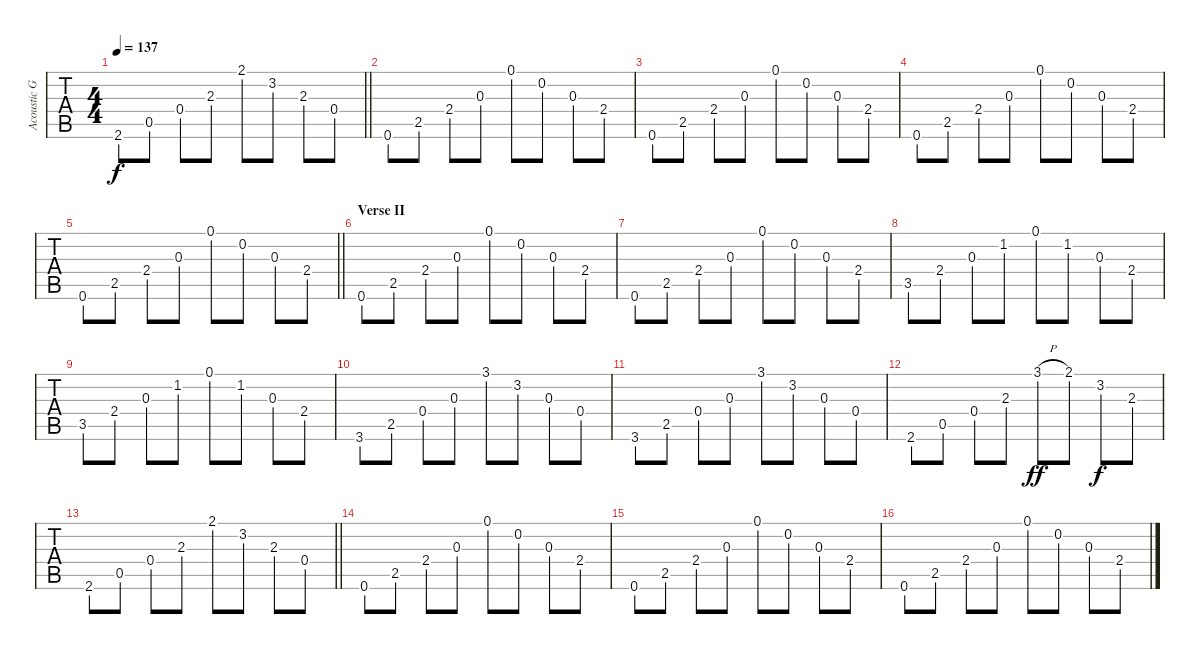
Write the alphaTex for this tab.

\track ("Acoustic Guitar" "Acoustic G") {instrument acousticguitarsteel}
\staff {tabs}
\tuning (Eb4 Bb3 Gb3 Db3 Ab2 Eb2) {hide}
\ts (4 4)
\tempo 137
\clef g2
\barLineRight lightlight
\ks ebminor
2.6.8{dy f} 0.5.8 0.4.8 2.3.8 2.1.8 3.2.8 2.3.8 0.4.8 |
0.6.8 2.5.8 2.4.8 0.3.8 0.1.8 0.2.8 0.3.8 2.4.8 |
0.6.8 2.5.8 2.4.8 0.3.8 0.1.8 0.2.8 0.3.8 2.4.8 |
0.6.8 2.5.8 2.4.8 0.3.8 0.1.8 0.2.8 0.3.8 2.4.8 |
\barLineRight lightlight
0.6.8 2.5.8 2.4.8 0.3.8 0.1.8 0.2.8 0.3.8 2.4.8 |
\section ("" "Verse II")
0.6.8 2.5.8 2.4.8 0.3.8 0.1.8 0.2.8 0.3.8 2.4.8 |
0.6.8 2.5.8 2.4.8 0.3.8 0.1.8 0.2.8 0.3.8 2.4.8 |
3.5.8 2.4.8 0.3.8 1.2.8 0.1.8 1.2.8 0.3.8 2.4.8 |
3.5.8 2.4.8 0.3.8 1.2.8 0.1.8 1.2.8 0.3.8 2.4.8 |
3.6.8 2.5.8 0.4.8 0.3.8 3.1.8 3.2.8 0.3.8 0.4.8 |
3.6.8 2.5.8 0.4.8 0.3.8 3.1.8 3.2.8 0.3.8 0.4.8 |
2.6.8 0.5.8 0.4.8 2.3.8 3.1{h}.8{dy ff} 2.1.8 3.2.8{dy f} 2.3.8 |
\barLineRight lightlight
2.6.8 0.5.8 0.4.8 2.3.8 2.1.8 3.2.8 2.3.8 0.4.8 |
0.6.8 2.5.8 2.4.8 0.3.8 0.1.8 0.2.8 0.3.8 2.4.8 |
0.6.8 2.5.8 2.4.8 0.3.8 0.1.8 0.2.8 0.3.8 2.4.8 |
0.6.8 2.5.8 2.4.8 0.3.8 0.1.8 0.2.8 0.3.8 2.4.8
